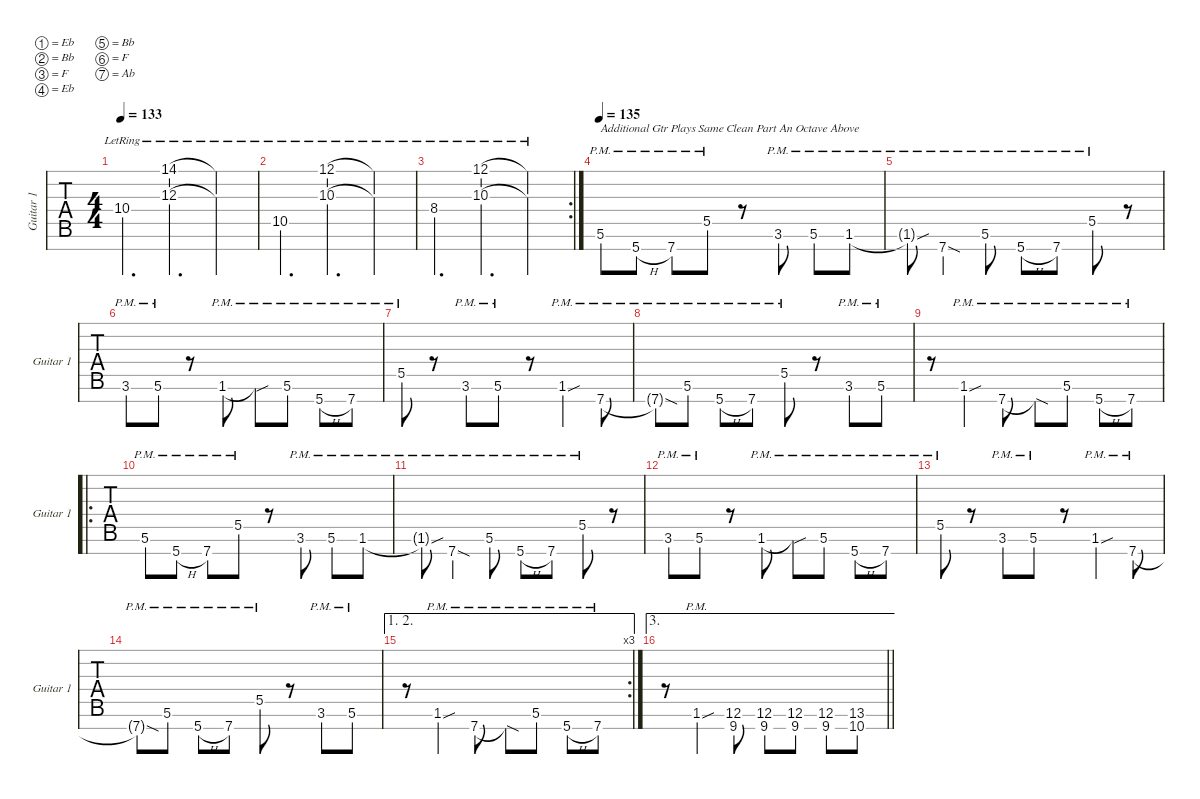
\defaultSystemsLayout 4
\hideDynamics
\bracketExtendMode nobrackets
\singleTrackTrackNamePolicy allsystems
\multiTrackTrackNamePolicy allsystems
\firstSystemTrackNameMode fullname
\otherSystemsTrackNameMode fullname
\otherSystemsTrackNameOrientation horizontal
\track ("Guitar 1" "Guitar 1") {instrument overdrivenguitar}
\staff {tabs}
\tuning (Eb4 Bb3 F3 Eb3 Bb2 F2 Ab1)
\ts (4 4)
\tempo 133
\clef g2
\ks c
10.4{lr}.4{d dy mf} (12.3{lr} 14.1{lr}).4{d} (12.3{lr t} 14.1{lr t}).4 |
10.5{lr}.4{d} (10.3{lr} 12.1{lr}).4{d} (10.3{lr t} 12.1{lr t}).4 |
\rc 2
8.4{lr}.4{d} (10.3{lr} 12.1{lr}).4{d} (10.3{lr t} 12.1{lr t}).4 |
\tempo 135
5.6{pm}.8{txt "Additional Gtr Plays Same Clean Part An Octave Above"} 5.7{h pm}.8 7.7{pm}.8 5.5{pm}.8 r.8 3.6{pm}.8 5.6{pm}.8 1.6{pm}.8 |
1.6{sou pm t}.8 7.7{sod pm}.4 5.6{pm}.8 5.7{h pm}.8 7.7{pm}.8 5.5{pm}.8 r.8 |
3.6{pm}.8 5.6{pm}.8 r.8 1.6{pm}.8 1.6{sou pm t}.8 5.6{pm}.8 5.7{h pm}.8 7.7{pm}.8 |
5.5{pm}.8 r.8 3.6{pm}.8 5.6{pm}.8 r.8 1.6{sou pm}.4 7.7{pm}.8 |
7.7{sod pm t}.8 5.6{pm}.8 5.7{h pm}.8 7.7{pm}.8 5.5{pm}.8 r.8 3.6{pm}.8 5.6{pm}.8 |
r.8 1.6{sou pm}.4 7.7{pm}.8 7.7{sod pm t}.8 5.6{pm}.8 5.7{h pm}.8 7.7{pm}.8 |
\ro
5.6{pm}.8 5.7{h pm}.8 7.7{pm}.8 5.5{pm}.8 r.8 3.6{pm}.8 5.6{pm}.8 1.6{pm}.8 |
1.6{sou pm t}.8 7.7{sod pm}.4 5.6{pm}.8 5.7{h pm}.8 7.7{pm}.8 5.5{pm}.8 r.8 |
3.6{pm}.8 5.6{pm}.8 r.8 1.6{pm}.8 1.6{sou pm t}.8 5.6{pm}.8 5.7{h pm}.8 7.7{pm}.8 |
5.5{pm}.8 r.8 3.6{pm}.8 5.6{pm}.8 r.8 1.6{sou pm}.4 7.7{pm}.8 |
7.7{sod pm t}.8 5.6{pm}.8 5.7{h pm}.8 7.7{pm}.8 5.5{pm}.8 r.8 3.6{pm}.8 5.6{pm}.8 |
\ae (1 2)
\rc 3
r.8 1.6{sou pm}.4 7.7{pm}.8 7.7{sod pm t}.8 5.6{pm}.8 5.7{h pm}.8 7.7{pm}.8 |
\ae 3
\barLineRight lightlight
r.8 1.6{sou pm}.4 (12.6 9.7).8 (9.7 12.6).8 (9.7 12.6).8 (9.7 12.6).8 (10.7 13.6).8
